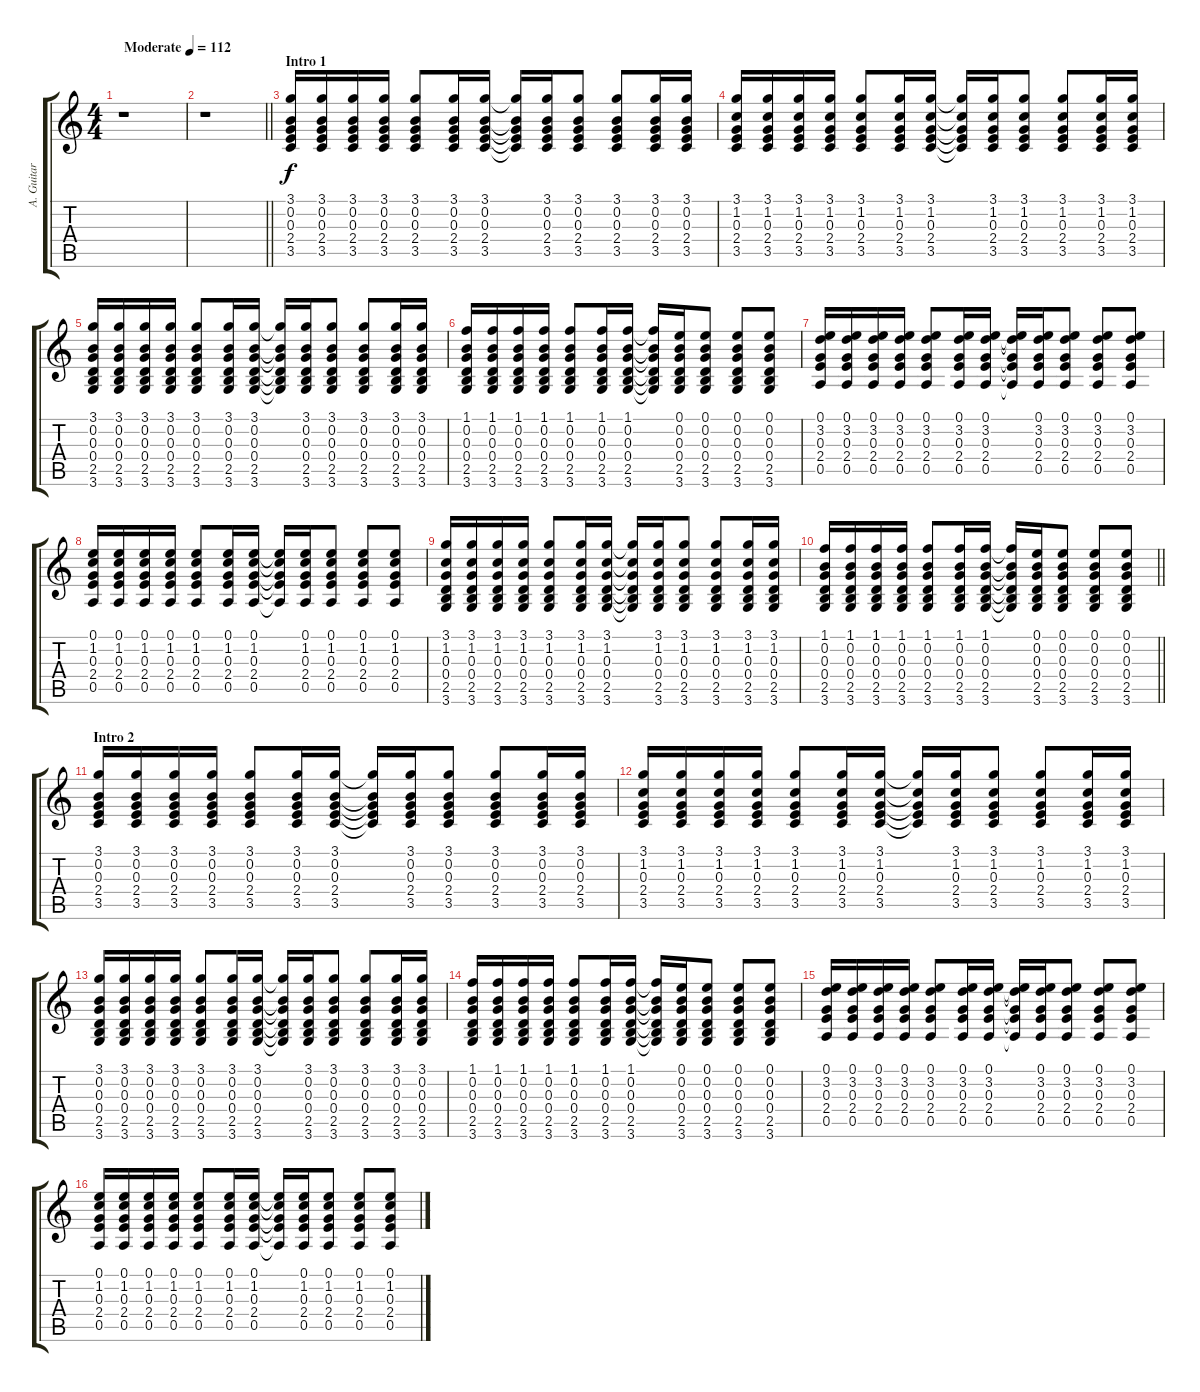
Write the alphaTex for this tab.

\track ("A. Guitar I" "A. Guitar ") {instrument acousticguitarsteel}
\staff {score tabs}
\tuning (E4 B3 G3 D3 A2 E2) {hide}
\ts (4 4)
\tempo (112 "Moderate")
\clef g2
\ks c
r.1{dy f instrument acousticguitarsteel} |
\barLineRight lightlight
r.1 |
\section ("" "Intro 1")
(3.1 0.2 0.3 2.4 3.5).16 (3.1 0.2 0.3 2.4 3.5).16 (3.1 0.2 0.3 2.4 3.5).16 (3.1 0.2 0.3 2.4 3.5).16 (3.1 0.2 0.3 2.4 3.5).8 (3.1 0.2 0.3 2.4 3.5).16 (3.1 0.2 0.3 2.4 3.5).16 (3.1{t} 0.2{t} 0.3{t} 2.4{t} 3.5{t}).16 (3.1 0.2 0.3 2.4 3.5).16 (3.1 0.2 0.3 2.4 3.5).8 (3.1 0.2 0.3 2.4 3.5).8 (3.1 0.2 0.3 2.4 3.5).16 (3.1 0.2 0.3 2.4 3.5).16 |
(3.1 1.2 0.3 2.4 3.5).16 (3.1 1.2 0.3 2.4 3.5).16 (3.1 1.2 0.3 2.4 3.5).16 (3.1 1.2 0.3 2.4 3.5).16 (3.1 1.2 0.3 2.4 3.5).8 (3.1 1.2 0.3 2.4 3.5).16 (3.1 1.2 0.3 2.4 3.5).16 (3.1{t} 1.2{t} 0.3{t} 2.4{t} 3.5{t}).16 (3.1 1.2 0.3 2.4 3.5).16 (3.1 1.2 0.3 2.4 3.5).8 (3.1 1.2 0.3 2.4 3.5).8 (3.1 1.2 0.3 2.4 3.5).16 (3.1 1.2 0.3 2.4 3.5).16 |
(3.1 0.2 0.3 0.4 2.5 3.6).16 (3.1 0.2 0.3 0.4 2.5 3.6).16 (3.1 0.2 0.3 0.4 2.5 3.6).16 (3.1 0.2 0.3 0.4 2.5 3.6).16 (3.1 0.2 0.3 0.4 2.5 3.6).8 (3.1 0.2 0.3 0.4 2.5 3.6).16 (3.1 0.2 0.3 0.4 2.5 3.6).16 (3.1{t} 0.2{t} 0.3{t} 0.4{t} 2.5{t} 3.6{t}).16 (3.1 0.2 0.3 0.4 2.5 3.6).16 (3.1 0.2 0.3 0.4 2.5 3.6).8 (3.1 0.2 0.3 0.4 2.5 3.6).8 (3.1 0.2 0.3 0.4 2.5 3.6).16 (3.1 0.2 0.3 0.4 2.5 3.6).16 |
(1.1 0.2 0.3 0.4 2.5 3.6).16 (1.1 0.2 0.3 0.4 2.5 3.6).16 (1.1 0.2 0.3 0.4 2.5 3.6).16 (1.1 0.2 0.3 0.4 2.5 3.6).16 (1.1 0.2 0.3 0.4 2.5 3.6).8 (1.1 0.2 0.3 0.4 2.5 3.6).16 (1.1 0.2 0.3 0.4 2.5 3.6).16 (1.1{t} 0.2{t} 0.3{t} 0.4{t} 2.5{t} 3.6{t}).16 (0.1 0.2 0.3 0.4 2.5 3.6).16 (0.1 0.2 0.3 0.4 2.5 3.6).8 (0.1 0.2 0.3 0.4 2.5 3.6).8 (0.1 0.2 0.3 0.4 2.5 3.6).8 |
(0.1 3.2 0.3 2.4 0.5).16 (0.1 3.2 0.3 2.4 0.5).16 (0.1 3.2 0.3 2.4 0.5).16 (0.1 3.2 0.3 2.4 0.5).16 (0.1 3.2 0.3 2.4 0.5).8 (0.1 3.2 0.3 2.4 0.5).16 (0.1 3.2 0.3 2.4 0.5).16 (0.1{t} 3.2{t} 0.3{t} 2.4{t} 0.5{t}).16 (0.1 3.2 0.3 2.4 0.5).16 (0.1 3.2 0.3 2.4 0.5).8 (0.1 3.2 0.3 2.4 0.5).8 (0.1 3.2 0.3 2.4 0.5).8 |
(0.1 1.2 0.3 2.4 0.5).16 (0.1 1.2 0.3 2.4 0.5).16 (0.1 1.2 0.3 2.4 0.5).16 (0.1 1.2 0.3 2.4 0.5).16 (0.1 1.2 0.3 2.4 0.5).8 (0.1 1.2 0.3 2.4 0.5).16 (0.1 1.2 0.3 2.4 0.5).16 (0.1{t} 1.2{t} 0.3{t} 2.4{t} 0.5{t}).16 (0.1 1.2 0.3 2.4 0.5).16 (0.1 1.2 0.3 2.4 0.5).8 (0.1 1.2 0.3 2.4 0.5).8 (0.1 1.2 0.3 2.4 0.5).8 |
(3.1 1.2 0.3 0.4 2.5 3.6).16 (3.1 1.2 0.3 0.4 2.5 3.6).16 (3.1 1.2 0.3 0.4 2.5 3.6).16 (3.1 1.2 0.3 0.4 2.5 3.6).16 (3.1 1.2 0.3 0.4 2.5 3.6).8 (3.1 1.2 0.3 0.4 2.5 3.6).16 (3.1 1.2 0.3 0.4 2.5 3.6).16 (3.1{t} 1.2{t} 0.3{t} 0.4{t} 2.5{t} 3.6{t}).16 (3.1 1.2 0.3 0.4 2.5 3.6).16 (3.1 1.2 0.3 0.4 2.5 3.6).8 (3.1 1.2 0.3 0.4 2.5 3.6).8 (3.1 1.2 0.3 0.4 2.5 3.6).16 (3.1 1.2 0.3 0.4 2.5 3.6).16 |
\barLineRight lightlight
(1.1 0.2 0.3 0.4 2.5 3.6).16 (1.1 0.2 0.3 0.4 2.5 3.6).16 (1.1 0.2 0.3 0.4 2.5 3.6).16 (1.1 0.2 0.3 0.4 2.5 3.6).16 (1.1 0.2 0.3 0.4 2.5 3.6).8 (1.1 0.2 0.3 0.4 2.5 3.6).16 (1.1 0.2 0.3 0.4 2.5 3.6).16 (1.1{t} 0.2{t} 0.3{t} 0.4{t} 2.5{t} 3.6{t}).16 (0.1 0.2 0.3 0.4 2.5 3.6).16 (0.1 0.2 0.3 0.4 2.5 3.6).8 (0.1 0.2 0.3 0.4 2.5 3.6).8 (0.1 0.2 0.3 0.4 2.5 3.6).8 |
\section ("" "Intro 2")
(3.1 0.2 0.3 2.4 3.5).16 (3.1 0.2 0.3 2.4 3.5).16 (3.1 0.2 0.3 2.4 3.5).16 (3.1 0.2 0.3 2.4 3.5).16 (3.1 0.2 0.3 2.4 3.5).8 (3.1 0.2 0.3 2.4 3.5).16 (3.1 0.2 0.3 2.4 3.5).16 (3.1{t} 0.2{t} 0.3{t} 2.4{t} 3.5{t}).16 (3.1 0.2 0.3 2.4 3.5).16 (3.1 0.2 0.3 2.4 3.5).8 (3.1 0.2 0.3 2.4 3.5).8 (3.1 0.2 0.3 2.4 3.5).16 (3.1 0.2 0.3 2.4 3.5).16 |
(3.1 1.2 0.3 2.4 3.5).16 (3.1 1.2 0.3 2.4 3.5).16 (3.1 1.2 0.3 2.4 3.5).16 (3.1 1.2 0.3 2.4 3.5).16 (3.1 1.2 0.3 2.4 3.5).8 (3.1 1.2 0.3 2.4 3.5).16 (3.1 1.2 0.3 2.4 3.5).16 (3.1{t} 1.2{t} 0.3{t} 2.4{t} 3.5{t}).16 (3.1 1.2 0.3 2.4 3.5).16 (3.1 1.2 0.3 2.4 3.5).8 (3.1 1.2 0.3 2.4 3.5).8 (3.1 1.2 0.3 2.4 3.5).16 (3.1 1.2 0.3 2.4 3.5).16 |
(3.1 0.2 0.3 0.4 2.5 3.6).16 (3.1 0.2 0.3 0.4 2.5 3.6).16 (3.1 0.2 0.3 0.4 2.5 3.6).16 (3.1 0.2 0.3 0.4 2.5 3.6).16 (3.1 0.2 0.3 0.4 2.5 3.6).8 (3.1 0.2 0.3 0.4 2.5 3.6).16 (3.1 0.2 0.3 0.4 2.5 3.6).16 (3.1{t} 0.2{t} 0.3{t} 0.4{t} 2.5{t} 3.6{t}).16 (3.1 0.2 0.3 0.4 2.5 3.6).16 (3.1 0.2 0.3 0.4 2.5 3.6).8 (3.1 0.2 0.3 0.4 2.5 3.6).8 (3.1 0.2 0.3 0.4 2.5 3.6).16 (3.1 0.2 0.3 0.4 2.5 3.6).16 |
(1.1 0.2 0.3 0.4 2.5 3.6).16 (1.1 0.2 0.3 0.4 2.5 3.6).16 (1.1 0.2 0.3 0.4 2.5 3.6).16 (1.1 0.2 0.3 0.4 2.5 3.6).16 (1.1 0.2 0.3 0.4 2.5 3.6).8 (1.1 0.2 0.3 0.4 2.5 3.6).16 (1.1 0.2 0.3 0.4 2.5 3.6).16 (1.1{t} 0.2{t} 0.3{t} 0.4{t} 2.5{t} 3.6{t}).16 (0.1 0.2 0.3 0.4 2.5 3.6).16 (0.1 0.2 0.3 0.4 2.5 3.6).8 (0.1 0.2 0.3 0.4 2.5 3.6).8 (0.1 0.2 0.3 0.4 2.5 3.6).8 |
(0.1 3.2 0.3 2.4 0.5).16 (0.1 3.2 0.3 2.4 0.5).16 (0.1 3.2 0.3 2.4 0.5).16 (0.1 3.2 0.3 2.4 0.5).16 (0.1 3.2 0.3 2.4 0.5).8 (0.1 3.2 0.3 2.4 0.5).16 (0.1 3.2 0.3 2.4 0.5).16 (0.1{t} 3.2{t} 0.3{t} 2.4{t} 0.5{t}).16 (0.1 3.2 0.3 2.4 0.5).16 (0.1 3.2 0.3 2.4 0.5).8 (0.1 3.2 0.3 2.4 0.5).8 (0.1 3.2 0.3 2.4 0.5).8 |
(0.1 1.2 0.3 2.4 0.5).16 (0.1 1.2 0.3 2.4 0.5).16 (0.1 1.2 0.3 2.4 0.5).16 (0.1 1.2 0.3 2.4 0.5).16 (0.1 1.2 0.3 2.4 0.5).8 (0.1 1.2 0.3 2.4 0.5).16 (0.1 1.2 0.3 2.4 0.5).16 (0.1{t} 1.2{t} 0.3{t} 2.4{t} 0.5{t}).16 (0.1 1.2 0.3 2.4 0.5).16 (0.1 1.2 0.3 2.4 0.5).8 (0.1 1.2 0.3 2.4 0.5).8 (0.1 1.2 0.3 2.4 0.5).8
